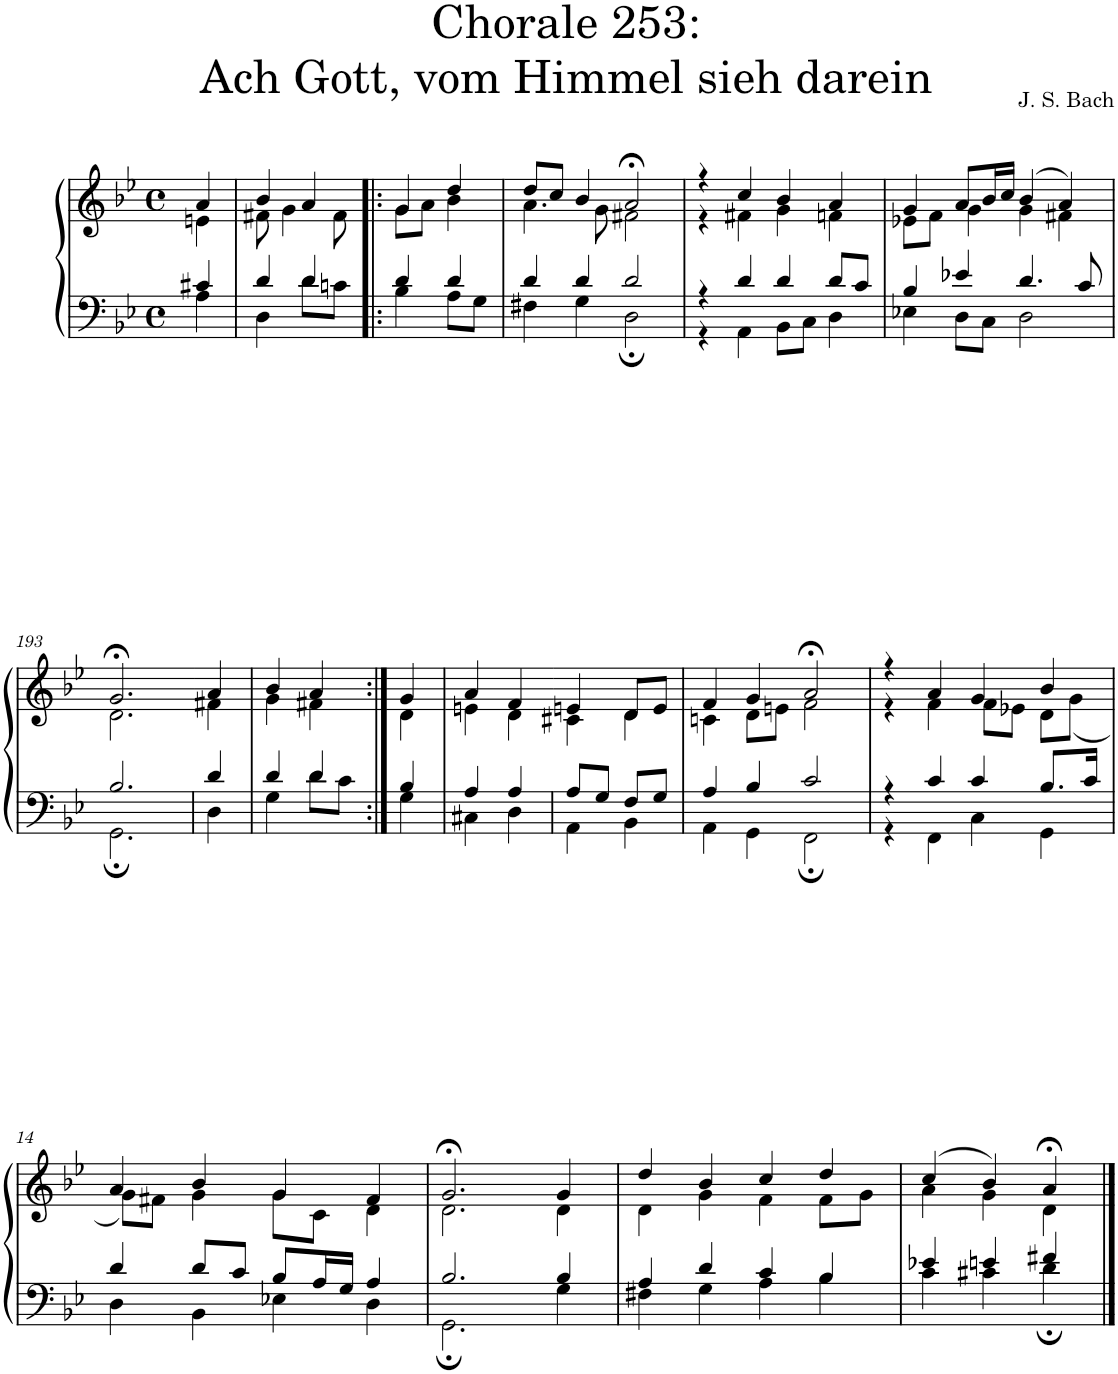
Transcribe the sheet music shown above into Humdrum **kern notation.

**kern	**kern
*part1	*part1
*staff2	*staff1
*I"S,A	*
*clefF4	*clefG2
*k[b-e-]	*k[b-e-]
*M4/4	*M4/4
*met(c)	*met(c)
=	=
*^	*^
4c#X/	4A\	4a/	4en\
=1	=1	=1	=1
4d/	4D\	4b-/	8f#X\
.	.	.	4g\
4d/	8d\L	4a/	.
.	8cn\J	.	8f#\
=189!|:	=189!|:	=189!|:	=189!|:
4d/	4B-\	4g/	8g\L
.	.	.	8a\J
4d/	8A\L	4dd/	4b-\
.	8G\J	.	.
=3	=3	=3	=3
4d/	4F#X\	8dd/L	4.a\
.	.	8cc/J	.
4d/	4G\	4b-/	.
.	.	.	8g\
2d/	2D;\	2a;</	2f#X\
=4	=4	=4	=4
4r	4r	4r	4r
4d/	4AA\	4cc/	4f#X\
4d/	8BB-\L	4b-/	4g\
.	8C\J	.	.
8d/L	4D\	4a/	4fn\
8c/J	.	.	.
=5	=5	=5	=5
4B-/	4E-X\	4g/	8e-X\L
.	.	.	8f\J
4e-X/	8D\L	8a/L	4g\
.	8C\J	16b-/L	.
.	.	16cc/JJ	.
4.d/	2D\	(>4b-/	4g\
.	.	4a/)	4f#X\
8c/	.	.	.
!!LO:LB:g=z	!!
=193	=193	=193	=193
2.B-/	2.GG;\	2.g;</	2.d\
=194-	=194-	=194-	=194-
4d/	4D\	4a/	4f#X\
=195	=195	=195	=195
4d/	4G\	4b-/	4g\
4d/	8d\L	4a/	4f#X\
.	8c\J	.	.
=196:|!	=196:|!	=196:|!	=196:|!
4B-/	4G\	4g/	4d\
=197	=197	=197	=197
4A/	4C#X\	4a/	4en\
4A/	4D\	4f/	4d\
=198-	=198-	=198-	=198-
8A/L	4AA\	4en/	4c#X\
8G/J	.	.	.
8F/L	4BB-\	8d/L	4d\
8G/J	.	8e/J	.
=12	=12	=12	=12
4A/	4AA\	4f/	4cn\
4B-/	4GG\	4g/	8d\L
.	.	.	8en\J
2c/	2FF;\	2a;</	2f\
=13	=13	=13	=13
4r	4r	4r	4r
4c/	4FF\	4a/	4f\
4c/	4C\	4g/	8f\L
.	.	.	8e-X\J
8.B-/L	4GG\	4b-/	8d\L
.	.	.	(<8g\J
16c/Jk	.	.	.
!!LO:LB:g=z	!!
=14	=14	=14	=14
4d/	4D\	4a/	8g\L)
.	.	.	8f#X\J
8d/L	4BB-\	4b-/	4g\
8c/J	.	.	.
8B-/L	4E-X\	4g/	8g\L
16A/L	.	.	8c\J
16G/JJ	.	.	.
4A/	4D\	4f#/	4d\
=15	=15	=15	=15
2.B-/	2.GG;\	2.g;</	2.d\
4B-/	4G\	4g/	4d\
=16	=16	=16	=16
4A/	4F#X\	4dd/	4d\
4d/	4G\	4b-/	4g\
4c/	4A\	4cc/	4f\
4B-/	4B-\	4dd/	8f\L
.	.	.	8g\J
=17	=17	=17	=17
4e-X/	4c\	(>4cc/	4a\
4en/	4c#X\	4b-/)	4g\
4f#X/	4d;\	4a;</	4d\
*v	*v	*	*
*	*v	*v
==	==
*-	*-
